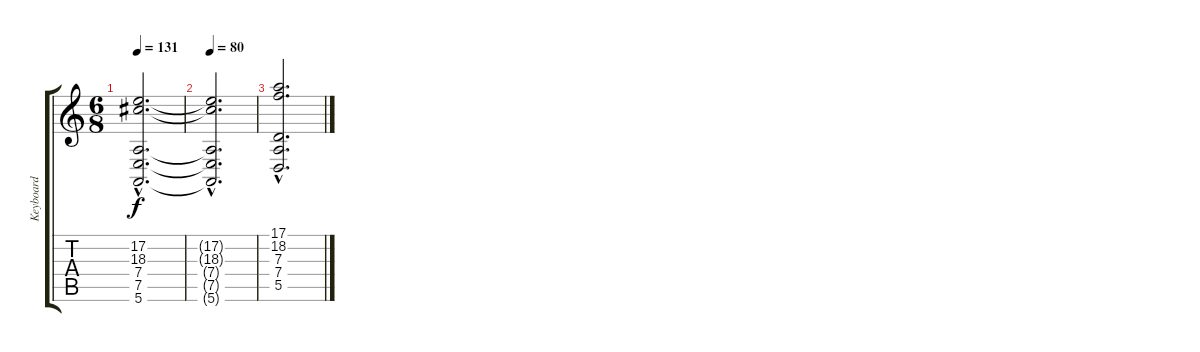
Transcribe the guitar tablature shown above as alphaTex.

\track ("Keyboard" "Keyboard") {instrument stringensemble2}
\staff {score tabs}
\tuning (E4 B3 G3 D3 A2 E2) {hide}
\ts (6 8)
\tempo 131
\clef g2
\ks c
(17.2{hac} 18.3{hac} 7.4{hac} 7.5{hac} 5.6{hac}).2{d dy f} |
\tempo 80
(17.2{hac t} 18.3{hac t} 7.4{hac t} 7.5{hac t} 5.6{hac t}).2{d} |
(17.1{hac} 18.2{hac} 7.3{hac} 7.4{hac} 5.5{hac}).2{d}
